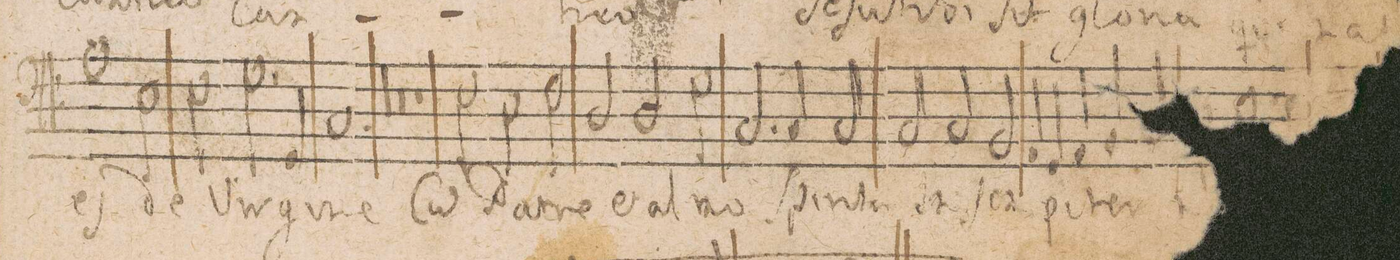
**kern	**text	**fba
*I"Baſso.	*	*
*clefF4	*	*
*k[]	*	*
*met(C|)	*	*
*M3/2	*	*
1A	es	.
2E\	de	.
=72-	=72-	=72-
2F\	Vir-	.
2.G\	.	.
4GG/	-gi-	.
=73-	=73-	=73-
1.C	-ne	.
=74-	=74-	=74-
00.rF	.	.
=75-	=75-	=75-
=76-	=76-	=76-
=77-	=77-	=77-
=78-	=78-	=78-
0.r	.	.
=79-	=79-	=79-
=80-	=80-	=80-
1.r	.	.
=81-	=81-	=81-
2F\	Cu(m)	.
2E\	Pat-	.
2F\	-re	.
=82-	=82-	=82-
2D/	et	.
2D/	al-	.
2G\	-mo	.
=83-	=83-	=83-
2.C/	Spi-	.
4C/	-ri-	.
2C/	-tu	.
=84-	=84-	=84-
2C/	In	.
2C/	ſem-	.
2BB/	.	.
=85-	=85-	=85-
4AA/	-pi-	.
4GG/	.	.
4AA/	-ter-	.
4BB/	.	.
2C/	.	.
=86-	=86-	=86-
2D/	-[na	.
2.E\	sae-	.
4E\	-cula]	.
=87-	=87-	=87-
1.ryy	.	.
=88||	=88||	=88||
*-	*-	*-
